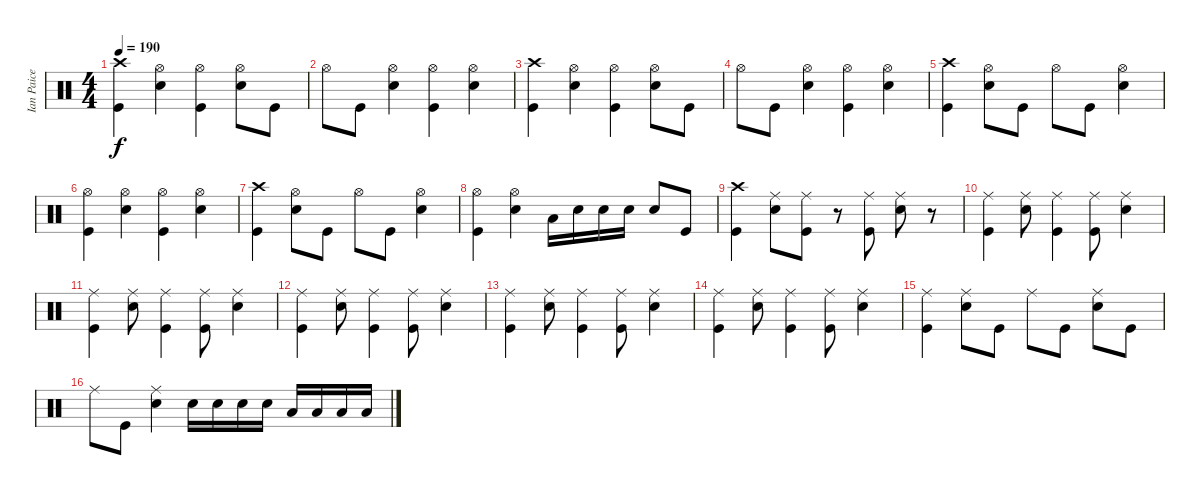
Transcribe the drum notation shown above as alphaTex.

\track ("Ian Paice" "Ian Paice") {instrument percussion}
\staff {score}
\articulation defaults
\ts (4 4)
\tempo 190
\clef neutral
\ks c
("Crash high (hit)" "Kick (hit)").4{dy f} ("Snare (hit) 2" "Hi-Hat (open)").4 ("Hi-Hat (open)" "Kick (hit)").4 ("Hi-Hat (open)" "Snare (hit) 2").8 "Kick (hit)".8 |
"Hi-Hat (open)".8 "Kick (hit)".8 ("Hi-Hat (open)" "Snare (hit) 2").4 ("Hi-Hat (open)" "Kick (hit)").4 ("Hi-Hat (open)" "Snare (hit) 2").4 |
("Crash high (hit)" "Kick (hit)").4 ("Snare (hit) 2" "Hi-Hat (open)").4 ("Hi-Hat (open)" "Kick (hit)").4 ("Hi-Hat (open)" "Snare (hit) 2").8 "Kick (hit)".8 |
"Hi-Hat (open)".8 "Kick (hit)".8 ("Hi-Hat (open)" "Snare (hit) 2").4 ("Hi-Hat (open)" "Kick (hit)").4 ("Hi-Hat (open)" "Snare (hit) 2").4 |
("Crash high (hit)" "Kick (hit)").4 ("Snare (hit) 2" "Hi-Hat (open)").8 "Kick (hit)".8 "Hi-Hat (open)".8 "Kick (hit)".8 ("Hi-Hat (open)" "Snare (hit) 2").4 |
("Kick (hit)" "Hi-Hat (open)").4 ("Hi-Hat (open)" "Snare (hit) 2").4 ("Hi-Hat (open)" "Kick (hit)").4 ("Hi-Hat (open)" "Snare (hit) 2").4 |
("Crash high (hit)" "Kick (hit)").4 ("Snare (hit) 2" "Hi-Hat (open)").8 "Kick (hit)".8 "Hi-Hat (open)".8 "Kick (hit)".8 ("Hi-Hat (open)" "Snare (hit) 2").4 |
("Kick (hit)" "Hi-Hat (open)").4 ("Hi-Hat (open)" "Snare (hit) 2").4 "Low Tom (hit)".16 "Snare (hit) 2".16 "Snare (hit) 2".16 "Snare (hit) 2".16 "Snare (hit) 2".8 "Kick (hit)".8 |
("Crash high (hit)" "Kick (hit)").4 ("Snare (hit) 2" "Ride (middle)").8 ("Kick (hit)" "Ride (middle)").8 r.8 ("Kick (hit)" "Ride (middle)").8 ("Snare (hit) 2" "Ride (middle)").8 r.8 |
("Kick (hit)" "Ride (middle)").4 ("Snare (hit) 2" "Ride (middle)").8 ("Kick (hit)" "Ride (middle)").4 ("Kick (hit)" "Ride (middle)").8 ("Snare (hit) 2" "Ride (middle)").4 |
("Kick (hit)" "Ride (middle)").4 ("Snare (hit) 2" "Ride (middle)").8 ("Kick (hit)" "Ride (middle)").4 ("Kick (hit)" "Ride (middle)").8 ("Snare (hit) 2" "Ride (middle)").4 |
("Kick (hit)" "Ride (middle)").4 ("Snare (hit) 2" "Ride (middle)").8 ("Kick (hit)" "Ride (middle)").4 ("Kick (hit)" "Ride (middle)").8 ("Snare (hit) 2" "Ride (middle)").4 |
("Kick (hit)" "Ride (middle)").4 ("Snare (hit) 2" "Ride (middle)").8 ("Kick (hit)" "Ride (middle)").4 ("Kick (hit)" "Ride (middle)").8 ("Snare (hit) 2" "Ride (middle)").4 |
("Kick (hit)" "Ride (middle)").4 ("Snare (hit) 2" "Ride (middle)").8 ("Kick (hit)" "Ride (middle)").4 ("Kick (hit)" "Ride (middle)").8 ("Snare (hit) 2" "Ride (middle)").4 |
("Kick (hit)" "Ride (middle)").4 ("Snare (hit) 2" "Ride (middle)").8 "Kick (hit)".8 "Ride (middle)".8 "Kick (hit)".8 ("Snare (hit) 2" "Ride (middle)").8 "Kick (hit)".8 |
"Ride (middle)".8 "Kick (hit)".8 ("Snare (hit) 2" "Ride (middle)").4 "Snare (hit) 2".16 "Snare (hit) 2".16 "Snare (hit) 2".16 "Snare (hit) 2".16 "Low Tom (hit)".16 "Low Tom (hit)".16 "Low Tom (hit)".16 "Low Tom (hit)".16
